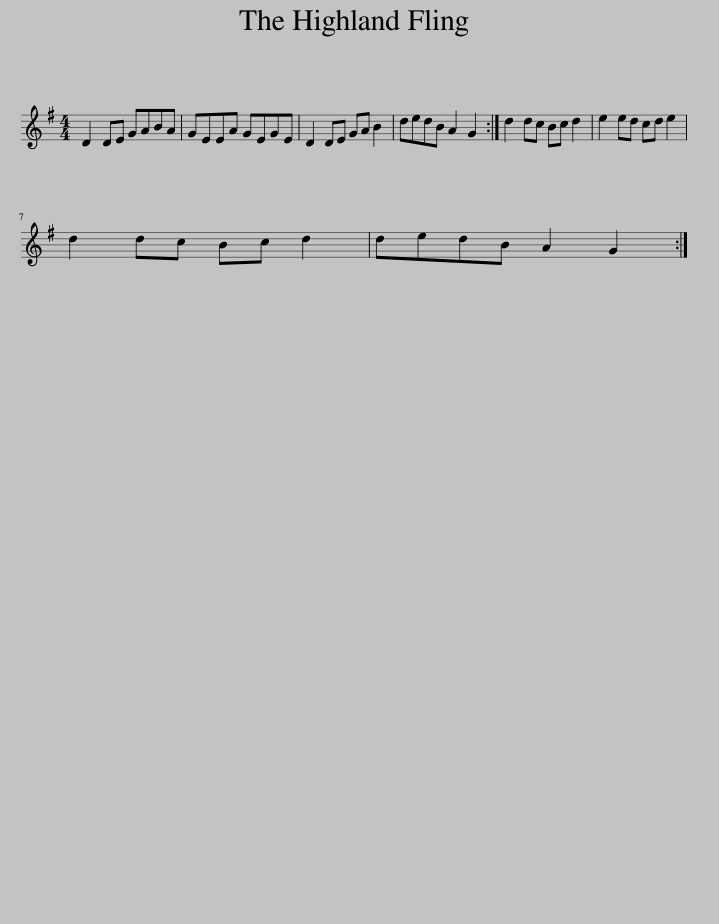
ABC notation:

X:1
L:1/8
M:4/4
I:linebreak $
K:G
V:1 treble
V:1
 D2 DE GABA | GEEA GEGE | D2 DE GA B2 | dedB A2 G2 :| d2 dc Bc d2 | %5
 e2 ed cd e2 |$ d2 dc Bc d2 | dedB A2 G2 :| %8
